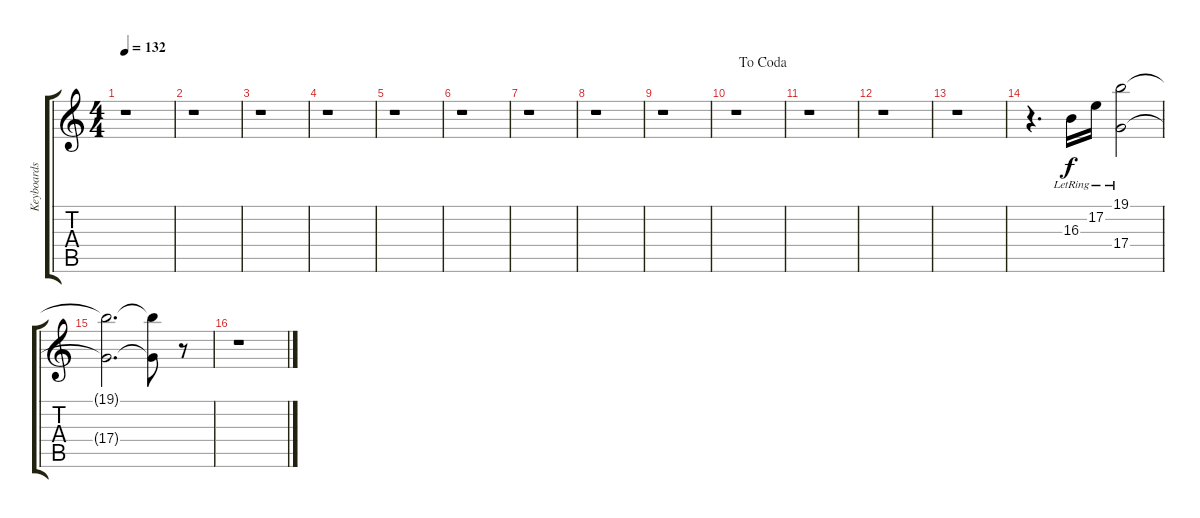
\track ("Keyboards 4" "Keyboards ") {instrument pad1newage}
\staff {score tabs}
\tuning (E4 B3 G3 D3 A2 E2) {hide}
\ts (4 4)
\tempo 132
\clef g2
\ks c
r.1{dy f} |
r.1 |
r.1 |
r.1 |
r.1 |
r.1 |
r.1 |
r.1 |
r.1 |
\jump dacoda
r.1 |
r.1 |
r.1 |
r.1 |
r.4{d} 16.3{lr}.16 17.2{lr}.16 (19.1{lr} 17.4{lr}).2 |
(19.1{t} 17.4{t}).2{d volume 0} (19.1{t} 17.4{t}).8 r.8 |
r.1
